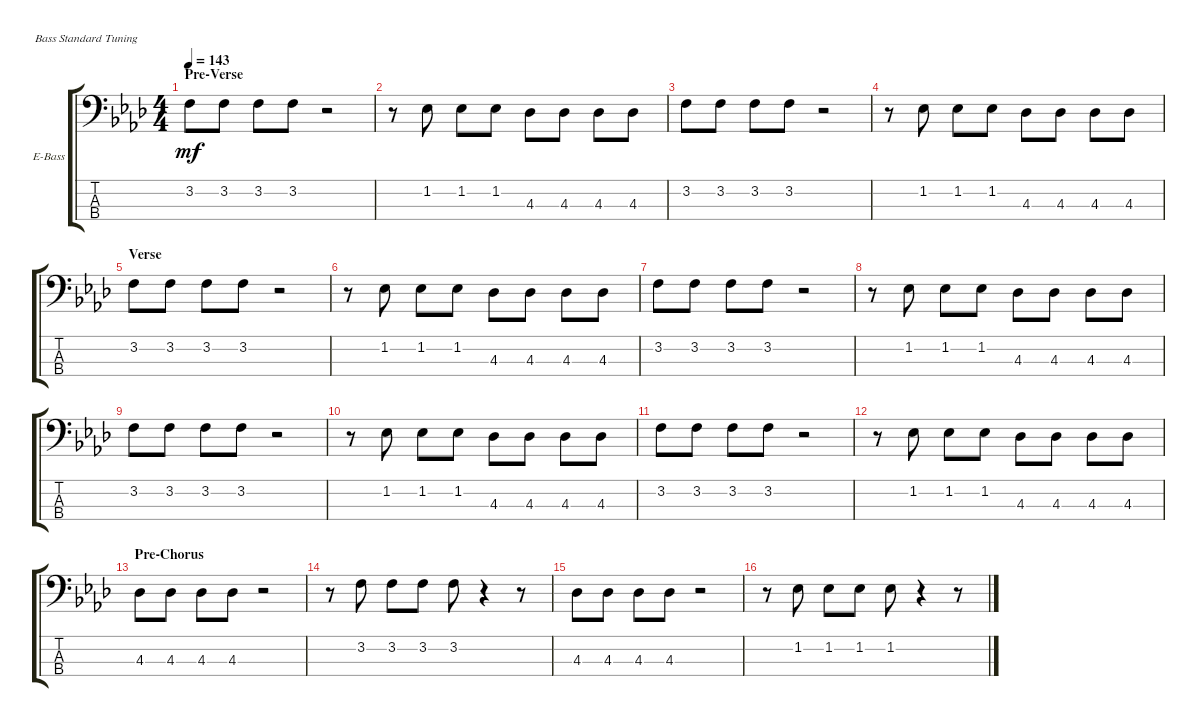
\defaultSystemsLayout 4
\bracketExtendMode groupsimilarinstruments
\firstSystemTrackNameOrientation horizontal
\otherSystemsTrackNameOrientation horizontal
\track ("Electric Bass" "E-Bass") {instrument electricbassfinger}
\staff {score tabs}
\tuning (G2 D2 A1 E1)
\ts (4 4)
\section ("" "Pre-Verse")
\tempo 143
\clef f4
\ks fminor
3.2.8{dy mf} 3.2.8 3.2.8 3.2.8 r.2 |
r.8 1.2.8 1.2.8 1.2.8 4.3.8 4.3.8 4.3.8 4.3.8 |
3.2.8 3.2.8 3.2.8 3.2.8 r.2 |
r.8 1.2.8 1.2.8 1.2.8 4.3.8 4.3.8 4.3.8 4.3.8 |
\section ("" "Verse")
3.2.8 3.2.8 3.2.8 3.2.8 r.2 |
r.8 1.2.8 1.2.8 1.2.8 4.3.8 4.3.8 4.3.8 4.3.8 |
3.2.8 3.2.8 3.2.8 3.2.8 r.2 |
r.8 1.2.8 1.2.8 1.2.8 4.3.8 4.3.8 4.3.8 4.3.8 |
3.2.8 3.2.8 3.2.8 3.2.8 r.2 |
r.8 1.2.8 1.2.8 1.2.8 4.3.8 4.3.8 4.3.8 4.3.8 |
3.2.8 3.2.8 3.2.8 3.2.8 r.2 |
r.8 1.2.8 1.2.8 1.2.8 4.3.8 4.3.8 4.3.8 4.3.8 |
\section ("" "Pre-Chorus")
4.3.8 4.3.8 4.3.8 4.3.8 r.2 |
r.8 3.2.8 3.2.8 3.2.8 3.2.8 r.4 r.8 |
4.3.8 4.3.8 4.3.8 4.3.8 r.2 |
r.8 1.2.8 1.2.8 1.2.8 1.2.8 r.4 r.8
